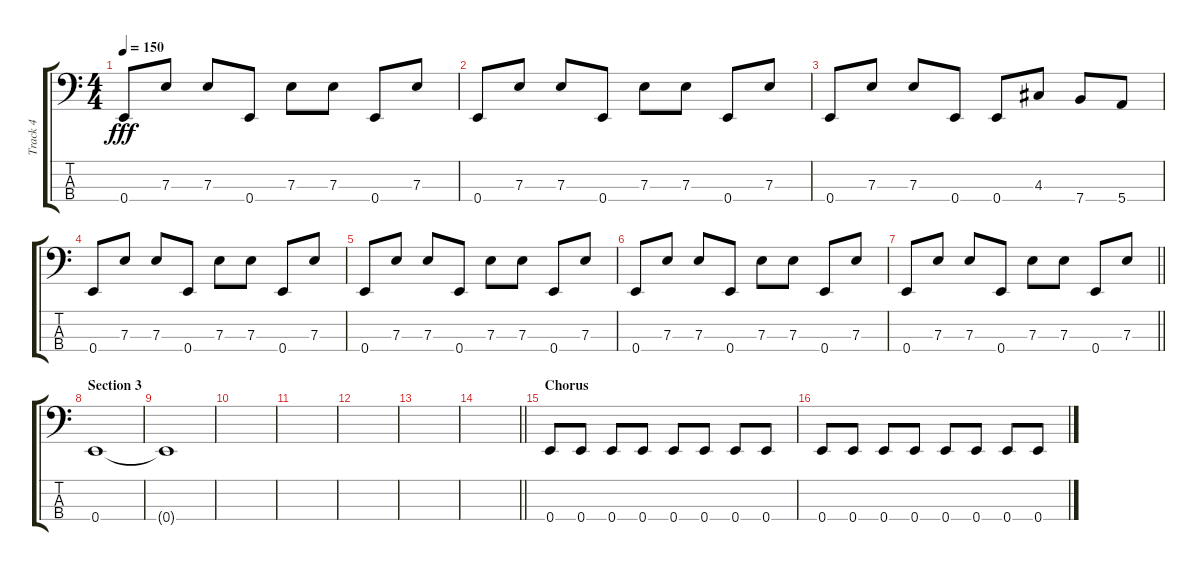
\track ("Track 4" "Track 4") {instrument electricbassfinger}
\staff {score tabs}
\tuning (G2 D2 A1 E1) {hide}
\ts (4 4)
\tempo 150
\clef f4
\ks c
0.4.8{dy fff} 7.3.8 7.3.8 0.4.8 7.3.8 7.3.8 0.4.8 7.3.8 |
0.4.8 7.3.8 7.3.8 0.4.8 7.3.8 7.3.8 0.4.8 7.3.8 |
0.4.8 7.3.8 7.3.8 0.4.8 0.4.8 4.3.8 7.4.8 5.4.8 |
0.4.8 7.3.8 7.3.8 0.4.8 7.3.8 7.3.8 0.4.8 7.3.8 |
0.4.8 7.3.8 7.3.8 0.4.8 7.3.8 7.3.8 0.4.8 7.3.8 |
0.4.8 7.3.8 7.3.8 0.4.8 7.3.8 7.3.8 0.4.8 7.3.8 |
\barLineRight lightlight
0.4.8 7.3.8 7.3.8 0.4.8 7.3.8 7.3.8 0.4.8 7.3.8 |
\section ("" "Section 3")
0.4.1 |
0.4{t}.1 |
|
|
|
|
\barLineRight lightlight
|
\section ("" "Chorus")
0.4.8 0.4.8 0.4.8 0.4.8 0.4.8 0.4.8 0.4.8 0.4.8 |
0.4.8 0.4.8 0.4.8 0.4.8 0.4.8 0.4.8 0.4.8 0.4.8
